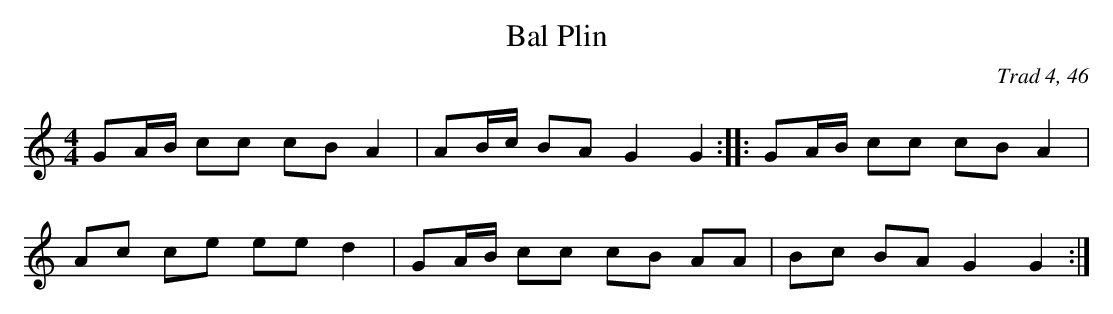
X:1
T:Bal Plin
C:Trad 4, 46
M:4/4
L:1/8
K:C
GA/B/ cc cB A2|AB/c/ BA G2 G2:|\
|:GA/B/ cc cB A2|
Ac ce ee d2|\
GA/B/ cc cB AA|Bc BA G2 G2:|
